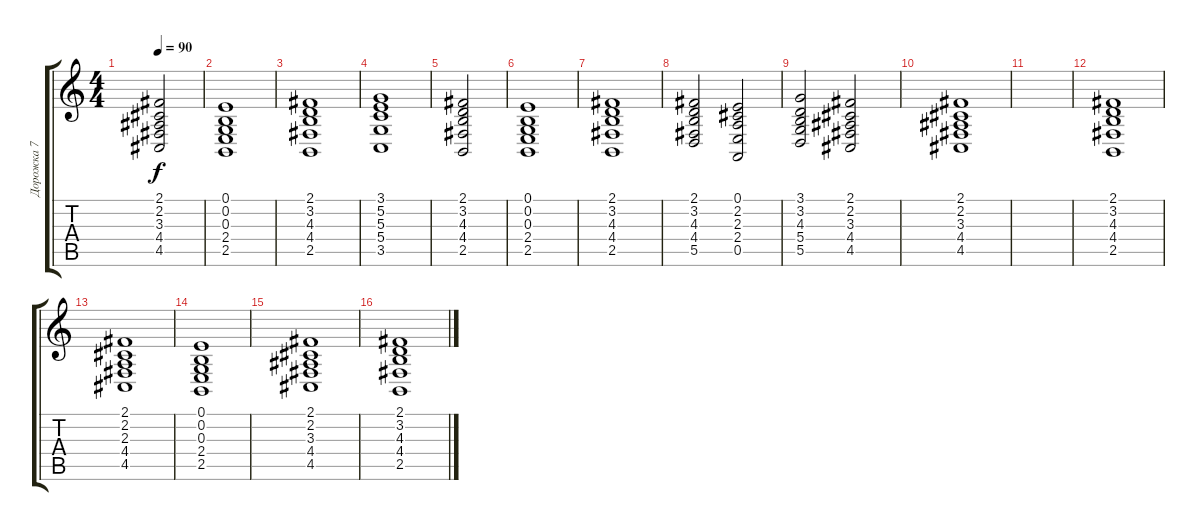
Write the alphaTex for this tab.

\track ("Дорожка 7" "Дорожка 7") {instrument fx4atmosphere}
\staff {score tabs}
\tuning (E4 B3 G3 D3 A2 E2) {hide}
\ts (4 4)
\tempo 90
\clef g2
\ks c
(2.1 2.2 3.3 4.4 4.5).2{dy f} |
(0.1 0.2 0.3 2.4 2.5).1 |
(2.1 3.2 4.3 4.4 2.5).1 |
(3.1 5.2 5.3 5.4 3.5).1 |
(2.1 3.2 4.3 4.4 2.5).2 |
(0.1 0.2 0.3 2.4 2.5).1 |
(2.1 3.2 4.3 4.4 2.5).1 |
(2.1 3.2 4.3 4.4 5.5).2 (0.1 2.2 2.3 2.4 0.5).2 |
(3.1 3.2 4.3 5.4 5.5).2 (2.1 2.2 3.3 4.4 4.5).2 |
(2.1 2.2 3.3 4.4 4.5).1 |
|
(2.1 3.2 4.3 4.4 2.5).1 |
(2.1 2.2 2.3 4.4 4.5).1 |
(0.1 0.2 0.3 2.4 2.5).1 |
(2.1 2.2 3.3 4.4 4.5).1 |
(2.1 3.2 4.3 4.4 2.5).1
